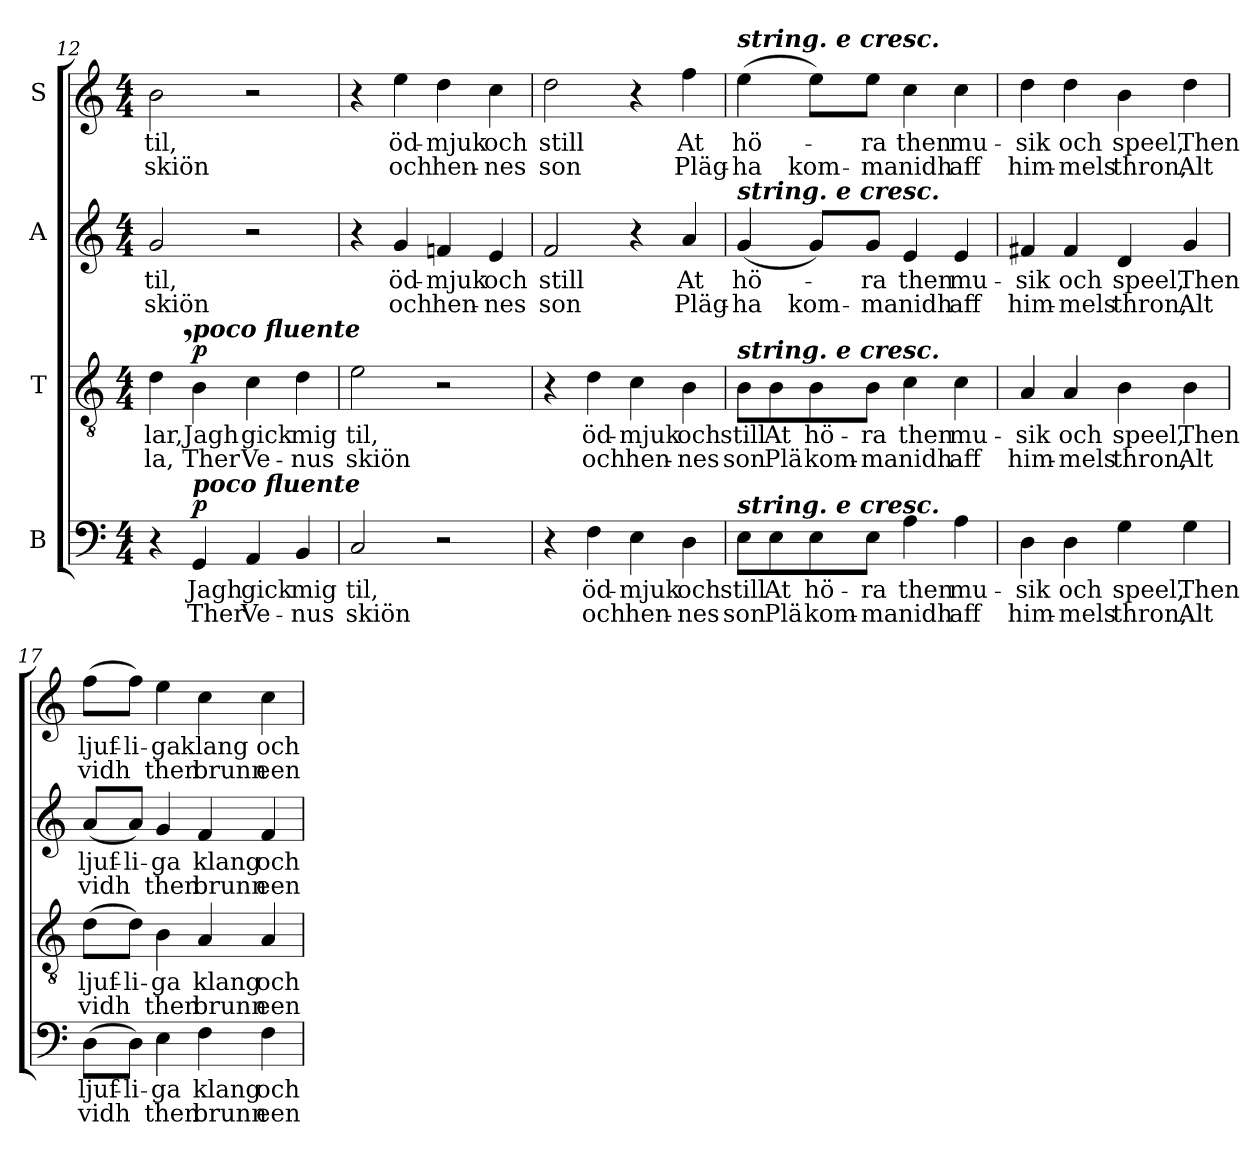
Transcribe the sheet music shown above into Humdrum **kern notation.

**kern	**text	**text	**dynam	**kern	**text	**text	**dynam	**kern	**text	**text	**kern	**text	**text
*part4	*part4	*part4	*part4	*part3	*part3	*part3	*part3	*part2	*part2	*part2	*part1	*part1	*part1
*staff4	*staff4	*staff4	*staff4	*staff3	*staff3	*staff3	*staff3	*staff2	*staff2	*staff2	*staff1	*staff1	*staff1
*I"B	*	*	*	*I"T	*	*	*	*I"A	*	*	*I"S	*	*
*clefF4	*	*	*	*clefGv2	*	*	*	*clefG2	*	*	*clefG2	*	*
*k[]	*	*	*	*k[]	*	*	*	*k[]	*	*	*k[]	*	*
*C:	*	*	*	*C:	*	*	*	*C:	*	*	*C:	*	*
*M4/4	*	*	*	*M4/4	*	*	*	*M4/4	*	*	*M4/4	*	*
=12	=12	=12	=12	=12	=12	=12	=12	=12	=12	=12	=12	=12	=12
!	!	!	!	!	!LO:LY:b	!LO:LY:b	!	!	!	!	!	!	!
!	!	!	!	!	!	!	!	!	!LO:LY:b	!LO:LY:b	!	!	!
!	!	!	!	!	!	!	!	!	!	!	!	!LO:LY:b	!LO:LY:b
4r	.	.	.	4d,>\	-lar,	-la,	.	2g/	til,	skiön	2b\	til,	skiön
!	!LO:LY:b	!LO:LY:b	!	!	!	!	!	!	!	!	!	!	!
!	!	!	!	!LO:TX:a:Bi:t=poco fluente	!	!	!	!	!	!	!	!	!
!LO:TX:a:Bi:t=poco fluente	!	!	!	!	!	!	!	!	!	!	!	!	!
!	!	!	!LO:DY:a	!	!LO:LY:b	!LO:LY:b	!LO:DY:a	!	!	!	!	!	!
4GG/	Jagh	Ther	p	4B\	Jagh	Ther	p	.	.	.	.	.	.
!	!LO:LY:b	!LO:LY:b	!	!	!	!	!	!	!	!	!	!	!
!	!	!	!	!	!LO:LY:b	!LO:LY:b	!	!	!	!	!	!	!
4AA/	gick	Ve-	.	4c\	gick	Ve-	.	2r	.	.	2r	.	.
!	!LO:LY:b	!LO:LY:b	!	!	!	!	!	!	!	!	!	!	!
!	!	!	!	!	!LO:LY:b	!LO:LY:b	!	!	!	!	!	!	!
4BB/	mig	-nus	.	4d\	mig	-nus	.	.	.	.	.	.	.
=13	=13	=13	=13	=13	=13	=13	=13	=13	=13	=13	=13	=13	=13
!	!LO:LY:b	!LO:LY:b	!	!	!	!	!	!	!	!	!	!	!
!	!	!	!	!	!LO:LY:b	!LO:LY:b	!	!	!	!	!	!	!
2C/	til,	skiön	.	2e\	til,	skiön	.	4r	.	.	4r	.	.
!	!	!	!	!	!	!	!	!	!LO:LY:b	!LO:LY:b	!	!	!
!	!	!	!	!	!	!	!	!	!	!	!	!LO:LY:b	!LO:LY:b
.	.	.	.	.	.	.	.	4g/	öd-	och	4ee\	öd-	och
!	!	!	!	!	!	!	!	!	!LO:LY:b	!LO:LY:b	!	!	!
!	!	!	!	!	!	!	!	!	!	!	!	!LO:LY:b	!LO:LY:b
2r	.	.	.	2r	.	.	.	4fni/	-mjuk	hen-	4dd\	-mjuk	hen-
!	!	!	!	!	!	!	!	!	!LO:LY:b	!LO:LY:b	!	!	!
!	!	!	!	!	!	!	!	!	!	!	!	!LO:LY:b	!LO:LY:b
.	.	.	.	.	.	.	.	4e/	och	-nes	4cc\	och	-nes
!!LO:PB:g=z
=14	=14	=14	=14	=14	=14	=14	=14	=14	=14	=14	=14	=14	=14
!	!	!	!	!	!	!	!	!	!LO:LY:b	!LO:LY:b	!	!	!
!	!	!	!	!	!	!	!	!	!	!	!	!LO:LY:b	!LO:LY:b
4r	.	.	.	4r	.	.	.	2f/	still	son	2dd\	still	son
!	!LO:LY:b	!LO:LY:b	!	!	!	!	!	!	!	!	!	!	!
!	!	!	!	!	!LO:LY:b	!LO:LY:b	!	!	!	!	!	!	!
4F\	öd-	och	.	4d\	öd-	och	.	.	.	.	.	.	.
!	!LO:LY:b	!LO:LY:b	!	!	!	!	!	!	!	!	!	!	!
!	!	!	!	!	!LO:LY:b	!LO:LY:b	!	!	!	!	!	!	!
4E\	-mjuk	hen-	.	4c\	-mjuk	hen-	.	4r	.	.	4r	.	.
!	!LO:LY:b	!LO:LY:b	!	!	!	!	!	!	!	!	!	!	!
!	!	!	!	!	!LO:LY:b	!LO:LY:b	!	!	!	!	!	!	!
!	!	!	!	!	!	!	!	!	!LO:LY:b	!LO:LY:b	!	!	!
!	!	!	!	!	!	!	!	!	!	!	!	!LO:LY:b	!LO:LY:b
4D\	och	-nes	.	4B\	och	-nes	.	4a/	At	Pläg-	4ff\	At	Pläg-
=15	=15	=15	=15	=15	=15	=15	=15	=15	=15	=15	=15	=15	=15
!	!LO:LY:b	!LO:LY:b	!	!	!	!	!	!	!	!	!	!	!
!	!	!	!	!	!LO:LY:b	!LO:LY:b	!	!	!	!	!	!	!
!	!	!	!	!	!	!	!	!	!LO:LY:b	!LO:LY:b	!	!	!
!	!	!	!	!	!	!	!	!	!	!	!LO:TX:a:Bi:t=string. e cresc.	!	!
!	!	!	!	!	!	!	!	!LO:TX:a:Bi:t=string. e cresc.	!	!	!	!	!
!	!	!	!	!LO:TX:a:Bi:t=string. e cresc.	!	!	!	!	!	!	!	!	!
!LO:TX:a:Bi:t=string. e cresc.	!	!	!	!	!	!	!	!	!	!	!	!	!
!	!	!	!	!	!	!	!	!	!	!	!	!LO:LY:b	!LO:LY:b
8E\L	still	son	.	8B\L	still	son	.	(<4g/	hö-	-ha	(>4ee\	hö-	-ha
!	!LO:LY:b	!LO:LY:b	!	!	!	!	!	!	!	!	!	!	!
!	!	!	!	!	!LO:LY:b	!LO:LY:b	!	!	!	!	!	!	!
8E\	At	Plä	.	8B\	At	Plä	.	.	.	.	.	.	.
!	!LO:LY:b	!LO:LY:b	!	!	!	!	!	!	!	!	!	!	!
!	!	!	!	!	!LO:LY:b	!LO:LY:b	!	!	!	!	!	!	!
!	!	!	!	!	!	!	!	!	!	!LO:LY:b	!	!	!
!	!	!	!	!	!	!	!	!	!	!	!	!	!LO:LY:b
8E\	hö-	kom-	.	8B\	hö-	kom-	.	8g/L)	.	kom-	8ee\L)	.	kom-
!	!LO:LY:b	!LO:LY:b	!	!	!	!	!	!	!	!	!	!	!
!	!	!	!	!	!LO:LY:b	!LO:LY:b	!	!	!	!	!	!	!
!	!	!	!	!	!	!	!	!	!LO:LY:b	!LO:LY:b	!	!	!
!	!	!	!	!	!	!	!	!	!	!	!	!LO:LY:b	!LO:LY:b
8E\J	-ra	-ma	.	8B\J	-ra	-ma	.	8g/J	-ra	-ma	8ee\J	-ra	-ma
!	!LO:LY:b	!LO:LY:b	!	!	!	!	!	!	!	!	!	!	!
!	!	!	!	!	!LO:LY:b	!LO:LY:b	!	!	!	!	!	!	!
!	!	!	!	!	!	!	!	!	!LO:LY:b	!LO:LY:b	!	!	!
!	!	!	!	!	!	!	!	!	!	!	!	!LO:LY:b	!LO:LY:b
4A\	then	nidh	.	4c\	then	nidh	.	4e/	then	nidh	4cc\	then	nidh
!	!LO:LY:b	!LO:LY:b	!	!	!	!	!	!	!	!	!	!	!
!	!	!	!	!	!LO:LY:b	!LO:LY:b	!	!	!	!	!	!	!
!	!	!	!	!	!	!	!	!	!LO:LY:b	!LO:LY:b	!	!	!
!	!	!	!	!	!	!	!	!	!	!	!	!LO:LY:b	!LO:LY:b
4A\	mu-	aff	.	4c\	mu-	aff	.	4e/	mu-	aff	4cc\	mu-	aff
=16	=16	=16	=16	=16	=16	=16	=16	=16	=16	=16	=16	=16	=16
!	!LO:LY:b	!LO:LY:b	!	!	!	!	!	!	!	!	!	!	!
!	!	!	!	!	!LO:LY:b	!LO:LY:b	!	!	!	!	!	!	!
!	!	!	!	!	!	!	!	!	!LO:LY:b	!LO:LY:b	!	!	!
!	!	!	!	!	!	!	!	!	!	!	!	!LO:LY:b	!LO:LY:b
4D\	-sik	him-	.	4A/	-sik	him-	.	4f#X/	-sik	him-	4dd\	-sik	him-
!	!LO:LY:b	!LO:LY:b	!	!	!	!	!	!	!	!	!	!	!
!	!	!	!	!	!LO:LY:b	!LO:LY:b	!	!	!	!	!	!	!
!	!	!	!	!	!	!	!	!	!LO:LY:b	!LO:LY:b	!	!	!
!	!	!	!	!	!	!	!	!	!	!	!	!LO:LY:b	!LO:LY:b
4D\	och	-mels	.	4A/	och	-mels	.	4f#/	och	-mels	4dd\	och	-mels
!	!LO:LY:b	!LO:LY:b	!	!	!	!	!	!	!	!	!	!	!
!	!	!	!	!	!LO:LY:b	!LO:LY:b	!	!	!	!	!	!	!
!	!	!	!	!	!	!	!	!	!LO:LY:b	!LO:LY:b	!	!	!
!	!	!	!	!	!	!	!	!	!	!	!	!LO:LY:b	!LO:LY:b
4G\	speel,	thron,	.	4B\	speel,	thron,	.	4d/	speel,	thron,	4b\	speel,	thron,
!	!LO:LY:b	!LO:LY:b	!	!	!	!	!	!	!	!	!	!	!
!	!	!	!	!	!LO:LY:b	!LO:LY:b	!	!	!	!	!	!	!
!	!	!	!	!	!	!	!	!	!LO:LY:b	!LO:LY:b	!	!	!
!	!	!	!	!	!	!	!	!	!	!	!	!LO:LY:b	!LO:LY:b
4G\	Then	Alt	.	4B\	Then	Alt	.	4g/	Then	Alt	4dd\	Then	Alt
=17	=17	=17	=17	=17	=17	=17	=17	=17	=17	=17	=17	=17	=17
!	!LO:LY:b	!LO:LY:b	!	!	!	!	!	!	!	!	!	!	!
!	!	!	!	!	!LO:LY:b	!LO:LY:b	!	!	!	!	!	!	!
!	!	!	!	!	!	!	!	!	!LO:LY:b	!LO:LY:b	!	!	!
!	!	!	!	!	!	!	!	!	!	!	!	!LO:LY:b	!LO:LY:b
(>8D\L	ljuf-	vidh	.	(>8d\L	ljuf-	vidh	.	(<8a/L	ljuf-	vidh	(>8ff\L	ljuf-	vidh
!	!LO:LY:b	!	!	!	!	!	!	!	!	!	!	!	!
!	!	!	!	!	!LO:LY:b	!	!	!	!	!	!	!	!
!	!	!	!	!	!	!	!	!	!LO:LY:b	!	!	!	!
!	!	!	!	!	!	!	!	!	!	!	!	!LO:LY:b	!
8D\J)	-li-	.	.	8d\J)	-li-	.	.	8a/J)	-li-	.	8ff\J)	-li-	.
!	!LO:LY:b	!LO:LY:b	!	!	!	!	!	!	!	!	!	!	!
!	!	!	!	!	!LO:LY:b	!LO:LY:b	!	!	!	!	!	!	!
!	!	!	!	!	!	!	!	!	!LO:LY:b	!LO:LY:b	!	!	!
!	!	!	!	!	!	!	!	!	!	!	!	!LO:LY:b	!LO:LY:b
4E\	-ga	then	.	4B\	-ga	then	.	4g/	-ga	then	4ee\	-ga	then
!	!LO:LY:b	!LO:LY:b	!	!	!	!	!	!	!	!	!	!	!
!	!	!	!	!	!LO:LY:b	!LO:LY:b	!	!	!	!	!	!	!
!	!	!	!	!	!	!	!	!	!LO:LY:b	!LO:LY:b	!	!	!
!	!	!	!	!	!	!	!	!	!	!	!	!LO:LY:b	!LO:LY:b
4F\	klang	brunn	.	4A/	klang	brunn	.	4f/	klang	brunn	4cc\	klang	brunn
!	!LO:LY:b	!LO:LY:b	!	!	!	!	!	!	!	!	!	!	!
!	!	!	!	!	!LO:LY:b	!LO:LY:b	!	!	!	!	!	!	!
!	!	!	!	!	!	!	!	!	!LO:LY:b	!LO:LY:b	!	!	!
!	!	!	!	!	!	!	!	!	!	!	!	!LO:LY:b	!LO:LY:b
4F\	och	een	.	4A/	och	een	.	4f/	och	een	4cc\	och	een
=	=	=	=	=	=	=	=	=	=	=	=	=	=
*-	*-	*-	*-	*-	*-	*-	*-	*-	*-	*-	*-	*-	*-
